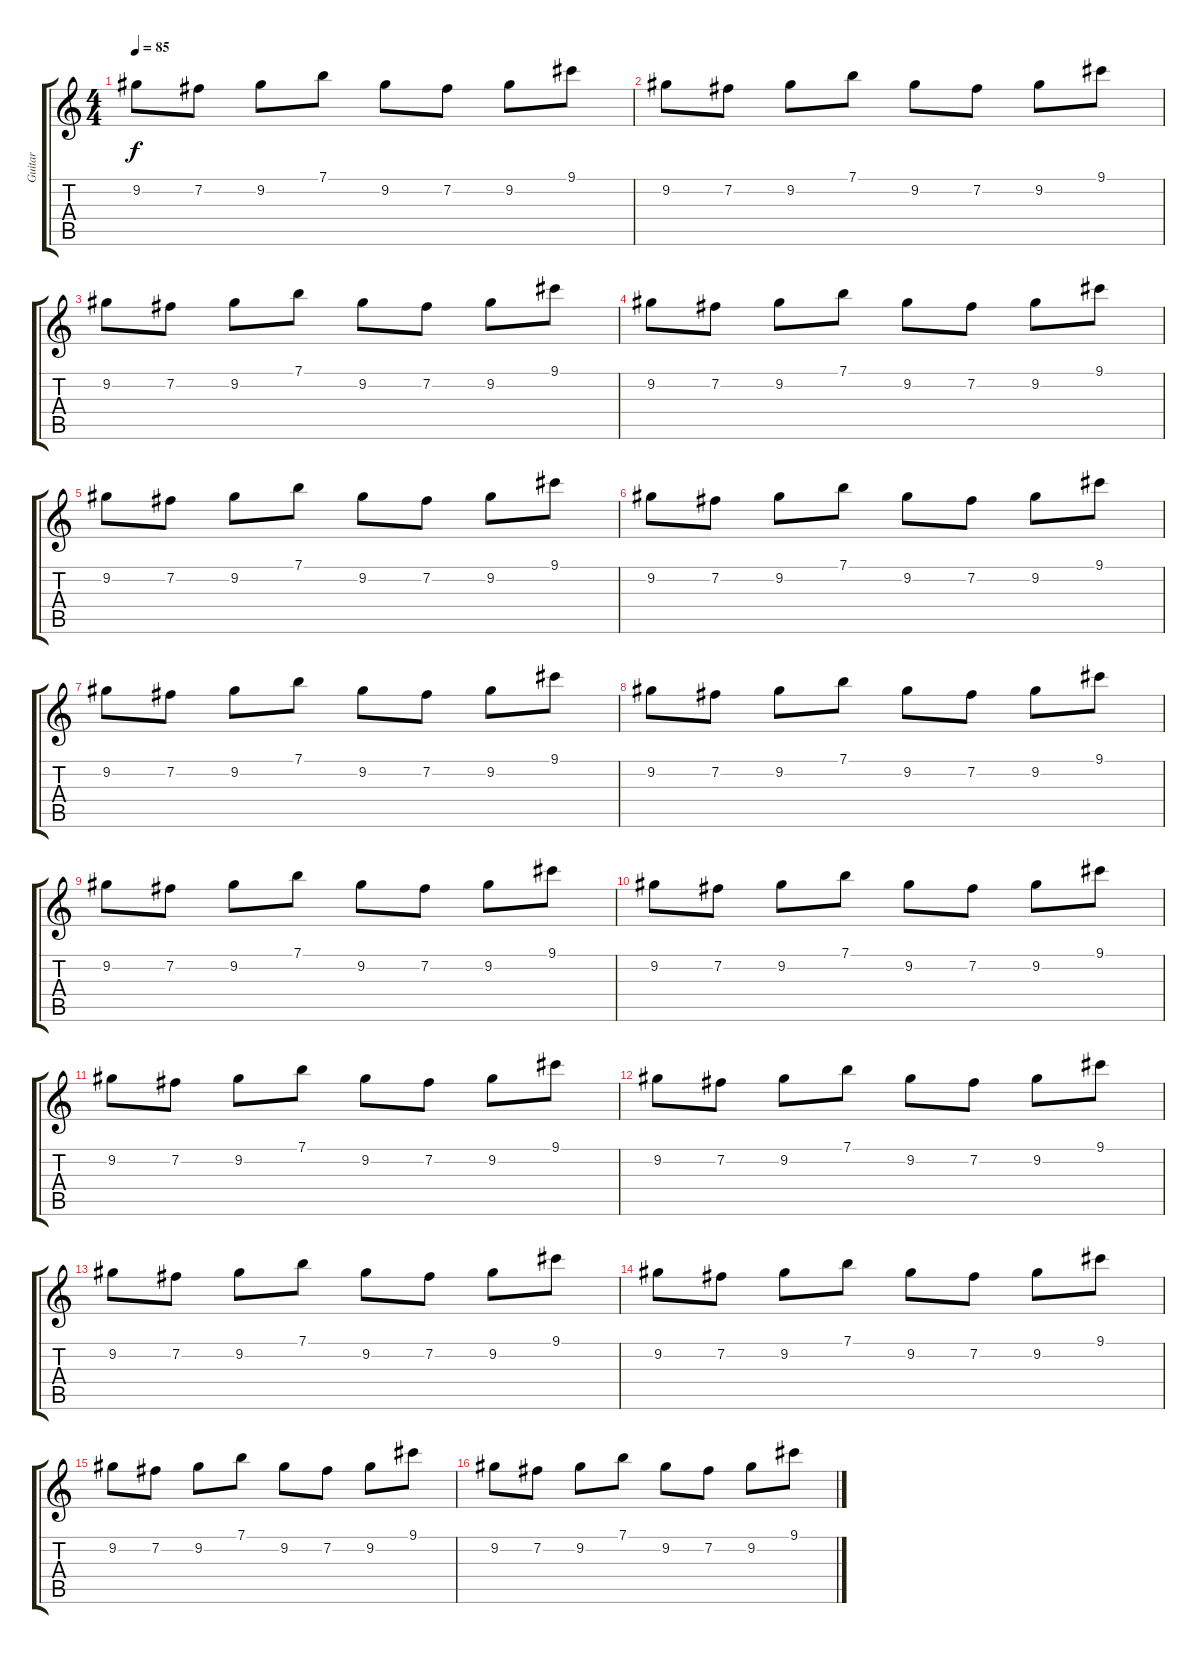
\track ("Guitar" "Guitar") {instrument electricguitarjazz}
\staff {score tabs}
\tuning (E4 B3 G3 D3 A2 E2) {hide}
\ts (4 4)
\tempo 85
\clef g2
\ks c
9.2.8{dy f volume 12} 7.2.8 9.2.8 7.1.8 9.2.8 7.2.8 9.2.8 9.1.8 |
9.2.8 7.2.8 9.2.8 7.1.8 9.2.8 7.2.8 9.2.8 9.1.8 |
9.2.8 7.2.8 9.2.8 7.1.8 9.2.8 7.2.8 9.2.8 9.1.8 |
9.2.8 7.2.8 9.2.8 7.1.8 9.2.8 7.2.8 9.2.8 9.1.8 |
9.2.8 7.2.8 9.2.8 7.1.8 9.2.8 7.2.8 9.2.8 9.1.8 |
9.2.8 7.2.8 9.2.8 7.1.8 9.2.8 7.2.8 9.2.8 9.1.8 |
9.2.8 7.2.8 9.2.8 7.1.8 9.2.8 7.2.8 9.2.8 9.1.8 |
9.2.8 7.2.8 9.2.8 7.1.8 9.2.8 7.2.8 9.2.8 9.1.8 |
9.2.8 7.2.8 9.2.8 7.1.8 9.2.8 7.2.8 9.2.8 9.1.8 |
9.2.8 7.2.8 9.2.8 7.1.8 9.2.8 7.2.8 9.2.8 9.1.8 |
9.2.8 7.2.8 9.2.8 7.1.8 9.2.8 7.2.8 9.2.8 9.1.8 |
9.2.8 7.2.8 9.2.8 7.1.8 9.2.8 7.2.8 9.2.8 9.1.8 |
9.2.8 7.2.8 9.2.8 7.1.8 9.2.8 7.2.8 9.2.8 9.1.8 |
9.2.8 7.2.8 9.2.8 7.1.8 9.2.8 7.2.8 9.2.8 9.1.8 |
9.2.8 7.2.8 9.2.8 7.1.8 9.2.8 7.2.8 9.2.8 9.1.8 |
9.2.8 7.2.8 9.2.8 7.1.8 9.2.8 7.2.8 9.2.8 9.1.8
